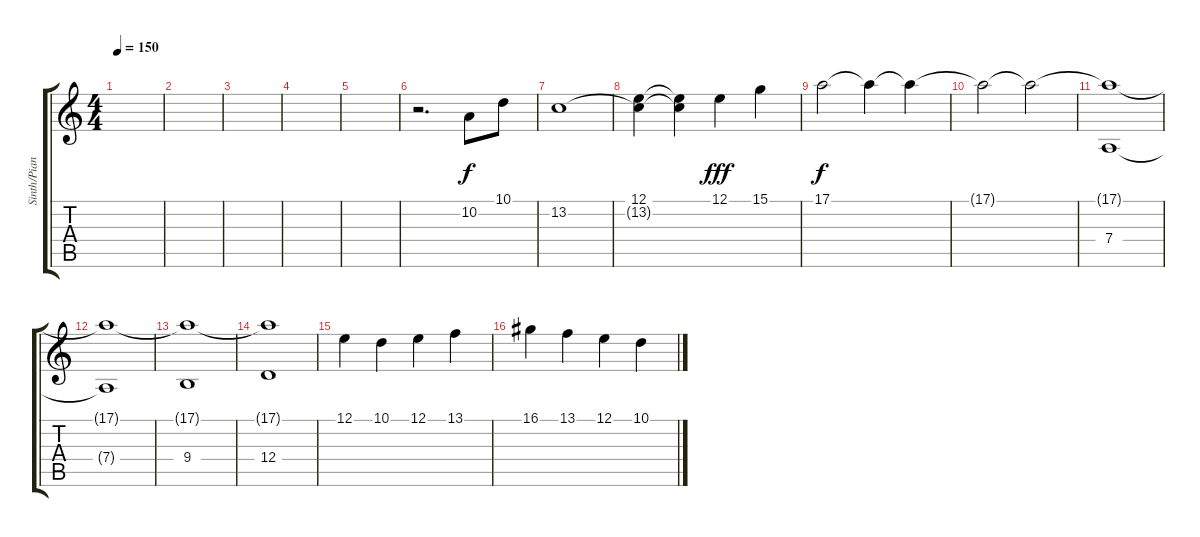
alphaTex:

\track ("Sinth/Piano" "Sinth/Pian") {instrument stringensemble1}
\staff {score tabs}
\tuning (E4 B3 G3 D3 A2 E2) {hide}
\ts (4 4)
\tempo 150
\clef g2
\ks c
|
|
|
|
|
r.2{d} 10.2.8 10.1.8 |
13.2.1 |
(12.1 13.2{t}).4 (12.1{t} 13.2{t}).4 12.1.4{dy fff} 15.1.4 |
17.1.2{dy f} 17.1{t}.4 17.1{t}.4 |
17.1{t}.2 17.1{t}.2 |
(17.1{t} 7.4).1{volume 12} |
(17.1{t} 7.4{t}).1 |
(17.1{t} 9.4).1 |
(17.1{t} 12.4).1{volume 16} |
12.1.4 10.1.4 12.1.4 13.1.4 |
16.1.4 13.1.4 12.1.4 10.1.4
